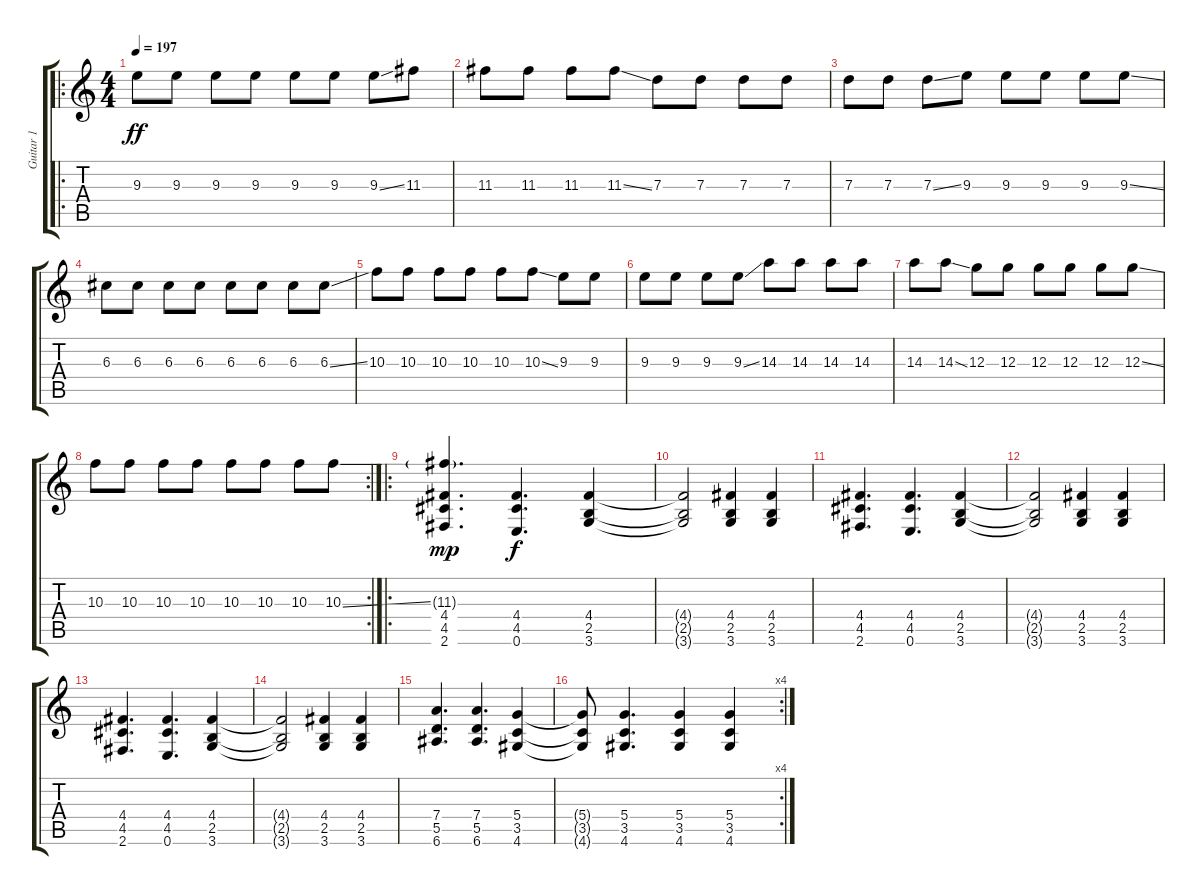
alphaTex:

\track ("Guitar 1" "Guitar 1") {instrument distortionguitar}
\staff {score tabs}
\tuning (E4 B3 G3 D3 A2 E2) {hide}
\ro
\ts (4 4)
\tempo 197
\clef g2
\ks c
9.3.8{dy ff instrument distortionguitar} 9.3.8 9.3.8 9.3.8 9.3.8 9.3.8 9.3{ss}.8 11.3.8 |
11.3.8 11.3.8 11.3.8 11.3{ss}.8 7.3.8 7.3.8 7.3.8 7.3.8 |
7.3.8 7.3.8 7.3{ss}.8 9.3.8 9.3.8 9.3.8 9.3.8 9.3{ss}.8 |
6.3.8 6.3.8 6.3.8 6.3.8 6.3.8 6.3.8 6.3.8 6.3{ss}.8 |
10.3.8 10.3.8 10.3.8 10.3.8 10.3.8 10.3{ss}.8 9.3.8 9.3.8 |
9.3.8 9.3.8 9.3.8 9.3{ss}.8 14.3.8 14.3.8 14.3.8 14.3.8 |
14.3.8 14.3{ss}.8 12.3.8 12.3.8 12.3.8 12.3.8 12.3.8 12.3{ss}.8 |
\rc 2
10.3.8 10.3.8 10.3.8 10.3.8 10.3.8 10.3.8 10.3.8 10.3{ss}.8 |
\ro
(11.3{g} 4.4 4.5 2.6).4{d dy mp} (4.4 4.5 0.6).4{d dy f} (4.4 2.5 3.6).4 |
(4.4{t} 2.5{t} 3.6{t}).2 (4.4 2.5 3.6).4 (4.4 2.5 3.6).4 |
(4.4 4.5 2.6).4{d} (4.4 4.5 0.6).4{d} (4.4 2.5 3.6).4 |
(4.4{t} 2.5{t} 3.6{t}).2 (4.4 2.5 3.6).4 (4.4 2.5 3.6).4 |
(4.4 4.5 2.6).4{d} (4.4 4.5 0.6).4{d} (4.4 2.5 3.6).4 |
(4.4{t} 2.5{t} 3.6{t}).2 (4.4 2.5 3.6).4 (4.4 2.5 3.6).4 |
(7.4 5.5 6.6).4{d} (7.4 5.5 6.6).4{d} (5.4 3.5 4.6).4 |
\rc 4
(5.4{t} 3.5{t} 4.6{t}).8 (5.4 3.5 4.6).4{d} (5.4 3.5 4.6).4 (5.4 3.5 4.6).4
